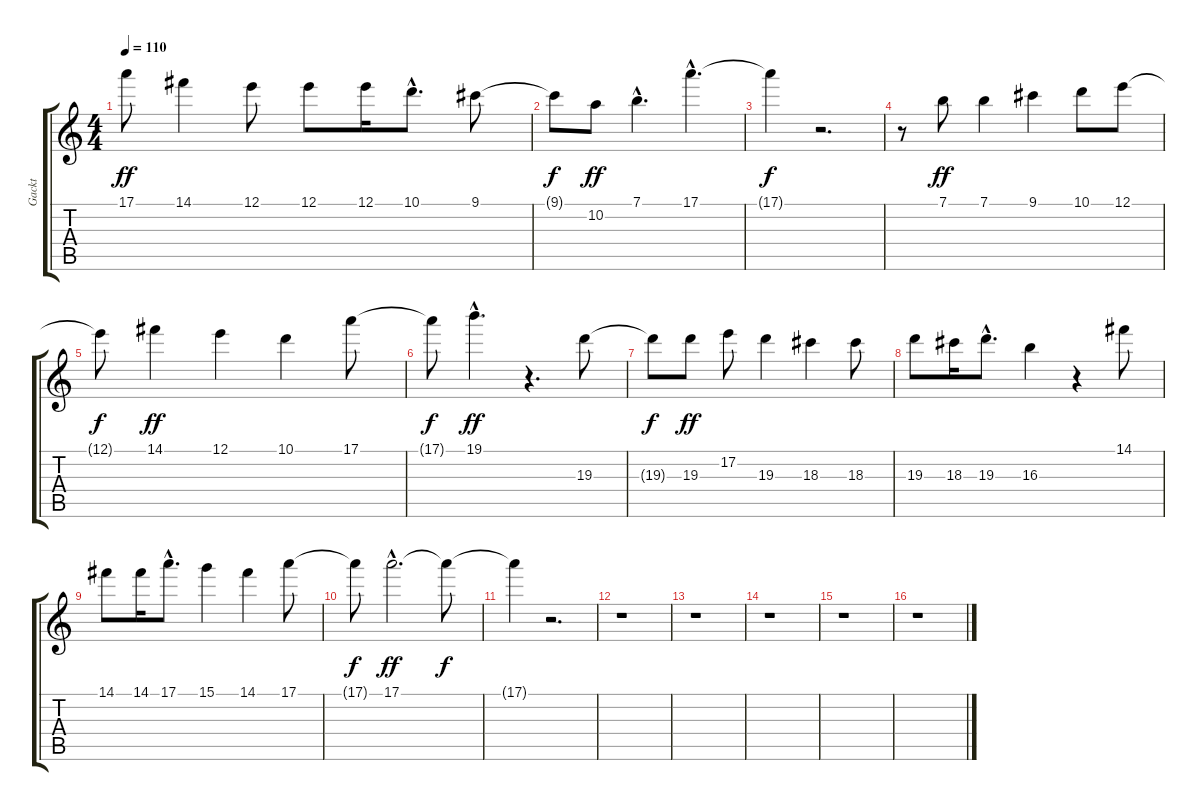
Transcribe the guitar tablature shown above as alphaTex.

\track ("Gackt" "Gackt") {instrument acousticguitarnylon}
\staff {score tabs}
\tuning (E4 B3 G3 D3 A2 E2) {hide}
\ts (4 4)
\tempo 110
\clef g2
\ks c
17.1.8{dy ff} 14.1.4 12.1.8 12.1.8 12.1.16 10.1{hac}.8{d} 9.1.8 |
9.1{t}.8{dy f} 10.2.8{dy ff} 7.1{hac}.4{d} 17.1{hac}.4{d} |
17.1{t}.4{dy f} r.2{d} |
r.8 7.1.8{dy ff} 7.1.4 9.1.4 10.1.8 12.1.8 |
12.1{t}.8{dy f} 14.1.4{dy ff} 12.1.4 10.1.4 17.1.8 |
17.1{t}.8{dy f} 19.1{hac}.4{d dy ff} r.4{d} 19.3.8 |
19.3{t}.8{dy f} 19.3.8{dy ff} 17.2.8 19.3.4 18.3.4 18.3.8 |
19.3.8 18.3.16 19.3{hac}.8{d} 16.3.4 r.4 14.1.8 |
14.1.8 14.1.16 17.1{hac}.8{d} 15.1.4 14.1.4 17.1.8 |
17.1{t}.8{dy f} 17.1{hac}.2{d dy ff} 17.1{t}.8{dy f} |
17.1{t}.4 r.2{d} |
r.1 |
r.1 |
r.1 |
r.1 |
r.1
